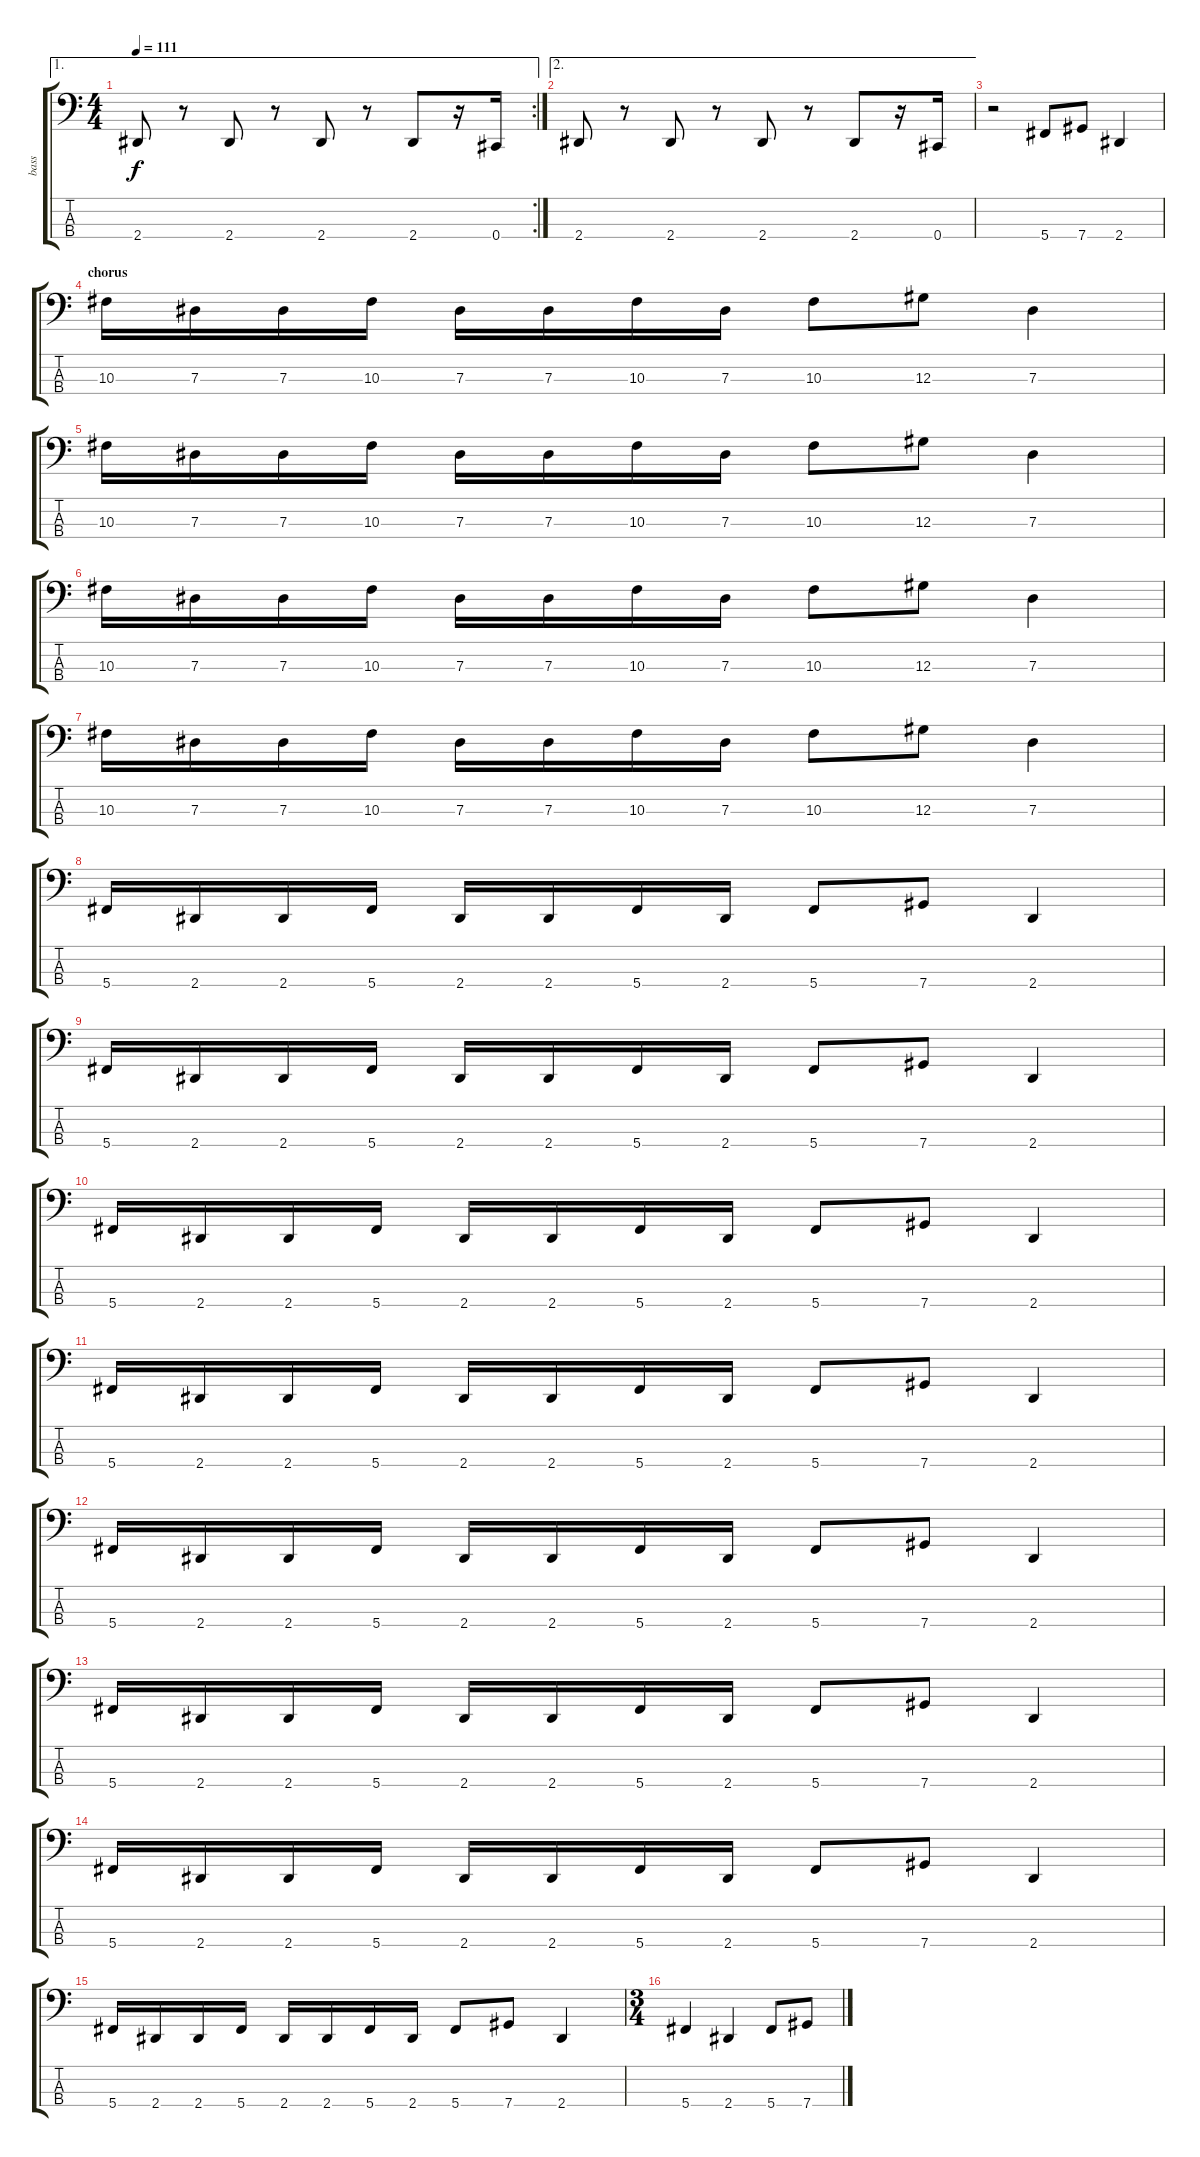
\track ("bass" "bass") {instrument electricbassfinger}
\staff {score tabs}
\tuning (Gb2 Db2 Ab1 Db1) {hide}
\ae 1
\rc 2
\ts (4 4)
\tempo 111
\clef f4
\ks c
2.4.8{dy f} r.8 2.4.8 r.8 2.4.8 r.8 2.4.8 r.16 0.4.16 |
\ae 2
2.4.8 r.8 2.4.8 r.8 2.4.8 r.8 2.4.8 r.16 0.4.16 |
r.2{instrument electricbassfinger} 5.4.8 7.4.8 2.4.4 |
\section ("" "chorus")
10.3.16 7.3.16 7.3.16 10.3.16 7.3.16 7.3.16 10.3.16 7.3.16 10.3.8 12.3.8 7.3.4 |
10.3.16 7.3.16 7.3.16 10.3.16 7.3.16 7.3.16 10.3.16 7.3.16 10.3.8 12.3.8 7.3.4 |
10.3.16 7.3.16 7.3.16 10.3.16 7.3.16 7.3.16 10.3.16 7.3.16 10.3.8 12.3.8 7.3.4 |
10.3.16 7.3.16 7.3.16 10.3.16 7.3.16 7.3.16 10.3.16 7.3.16 10.3.8 12.3.8 7.3.4 |
5.4.16 2.4.16 2.4.16 5.4.16 2.4.16 2.4.16 5.4.16 2.4.16 5.4.8 7.4.8 2.4.4 |
5.4.16 2.4.16 2.4.16 5.4.16 2.4.16 2.4.16 5.4.16 2.4.16 5.4.8 7.4.8 2.4.4 |
5.4.16 2.4.16 2.4.16 5.4.16 2.4.16 2.4.16 5.4.16 2.4.16 5.4.8 7.4.8 2.4.4 |
5.4.16 2.4.16 2.4.16 5.4.16 2.4.16 2.4.16 5.4.16 2.4.16 5.4.8 7.4.8 2.4.4 |
5.4.16 2.4.16 2.4.16 5.4.16 2.4.16 2.4.16 5.4.16 2.4.16 5.4.8 7.4.8 2.4.4 |
5.4.16 2.4.16 2.4.16 5.4.16 2.4.16 2.4.16 5.4.16 2.4.16 5.4.8 7.4.8 2.4.4 |
5.4.16 2.4.16 2.4.16 5.4.16 2.4.16 2.4.16 5.4.16 2.4.16 5.4.8 7.4.8 2.4.4 |
5.4.16 2.4.16 2.4.16 5.4.16 2.4.16 2.4.16 5.4.16 2.4.16 5.4.8 7.4.8 2.4.4 |
\ts (3 4)
5.4.4 2.4.4 5.4.8 7.4.8
